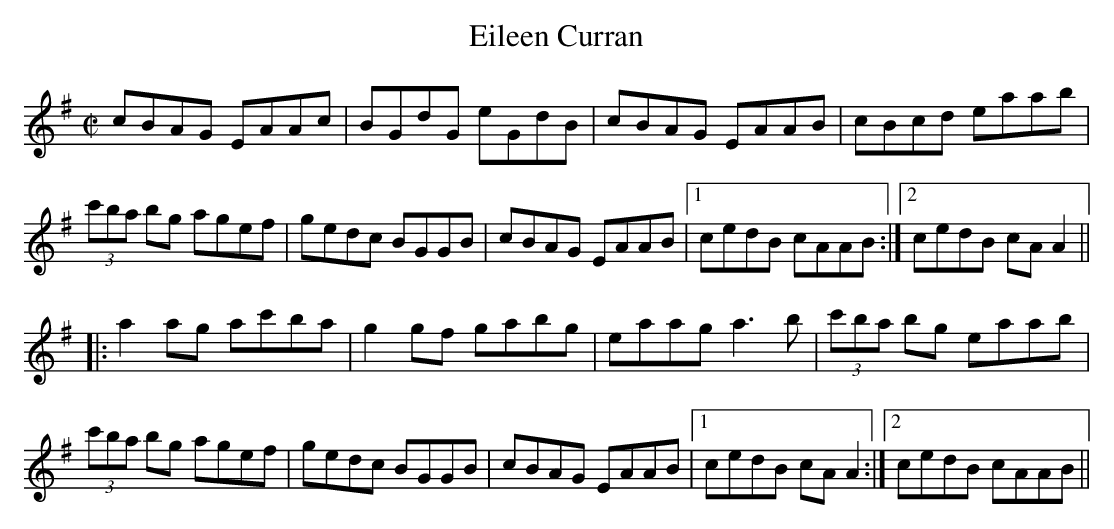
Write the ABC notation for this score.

X:1
T:Eileen Curran
M:C|
K:Ador
cBAG EAAc|BGdG eGdB|cBAG EAAB|cBcd eaab|
(3c'ba bg agef|gedc BGGB|cBAG EAAB|1 cedB cAAB:|2 cedB cAA2||
|:a2ag ac'ba|g2gf gabg|eaag a3b|(3c'ba bg eaab|
(3c'ba bg agef|gedc BGGB|cBAG EAAB|1 cedB cAA2:|2 cedB cAAB||
